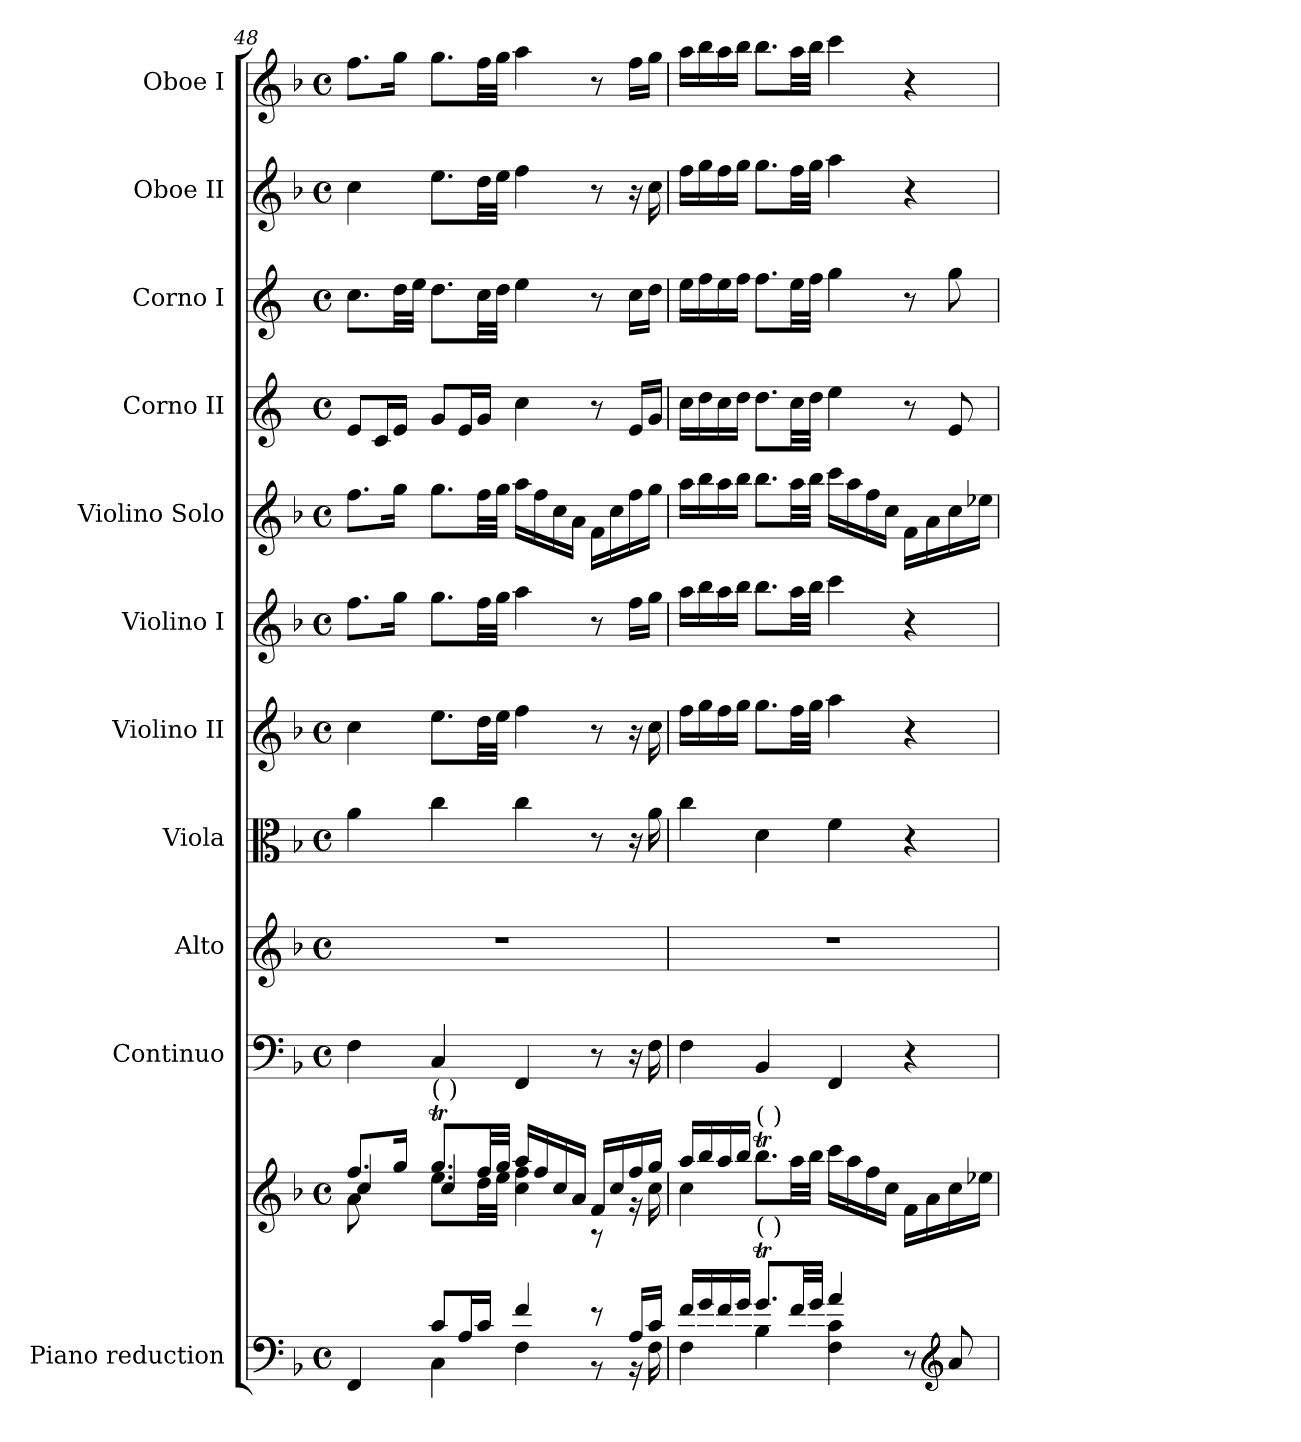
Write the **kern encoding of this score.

**kern	**kern	**kern	**kern	**kern	**kern	**kern	**kern	**kern	**kern	**kern	**kern
*part11	*part11	*part10	*part9	*part8	*part7	*part6	*part5	*part4	*part3	*part2	*part1
*staff12	*staff11	*staff10	*staff9	*staff8	*staff7	*staff6	*staff5	*staff4	*staff3	*staff2	*staff1
*I"Piano reduction	*	*I"Continuo	*I"Alto	*I"Viola	*I"Violino II	*I"Violino I	*I"Violino Solo	*I"Corno II	*I"Corno I	*I"Oboe II	*I"Oboe I
*I'Pno	*	*	*	*	*	*	*I'Vln	*	*	*I'Ob	*I'Ob
!!LO:PB:g=z
*clefF4	*clefG2	*clefF4	*clefG2	*clefC3	*clefG2	*clefG2	*clefG2	*clefG2	*clefG2	*clefG2	*clefG2
*	*	*	*	*	*	*	*	*ITrd4c7	*ITrd4c7	*	*
*k[b-]	*k[b-]	*k[b-]	*k[b-]	*k[b-]	*k[b-]	*k[b-]	*k[b-]	*k[b-]	*k[b-]	*k[b-]	*k[b-]
*M4/4	*M4/4	*M4/4	*M4/4	*M4/4	*M4/4	*M4/4	*M4/4	*M4/4	*M4/4	*M4/4	*M4/4
*met(c)	*met(c)	*met(c)	*met(c)	*met(c)	*met(c)	*met(c)	*met(c)	*met(c)	*met(c)	*met(c)	*met(c)
=48	=48	=48	=48	=48	=48	=48	=48	=48	=48	=48	=48
*^	*^	*	*	*	*	*	*	*	*	*	*
*	*	*	*^	*	*	*	*	*	*	*	*	*	*
*	*	*	*	*^	*	*	*	*	*	*	*	*	*	*
8ryy	4FF/	8.ff/L	4cc/	4ryy	8a\L	4F\	1r	4a\	4cc\	8.ff\L	8.ff\L	8A/L	8.f\L	4cc\	8.ff\L
16F/L	.	.	.	.	2..ryy	.	.	.	.	.	.	16F/L	.	.	.
16A/JJ	.	16gg/Jk	.	.	.	.	.	.	.	16gg\Jk	16gg\Jk	16A/JJ	32g\LL	.	16gg\Jk
.	.	.	.	.	.	.	.	.	.	.	.	.	32a\JJJ	.	.
!	!	!LO:TX:a:t=(     )	!	!	!	!	!	!	!	!	!	!	!	!	!
8c/L	4C\	8.ggT/L	8.ee\L	4cc/	.	4C/	.	4cc\	8.ee\L	8.gg\L	8.gg\L	8c/L	8.g\L	8.ee\L	8.gg\L
16A/L	.	.	.	.	.	.	.	.	.	.	.	16A/L	.	.	.
16c/JJ	.	32ff/LL	32dd\LL	.	.	.	.	.	32dd\LL	32ff\LL	32ff\LL	16c/JJ	32f\LL	32dd\LL	32ff\LL
.	.	32gg/JJJ	32ee\JJJ	.	.	.	.	.	32ee\JJJ	32gg\JJJ	32gg\JJJ	.	32g\JJJ	32ee\JJJ	32gg\JJJ
4f/	4F\	16aa/LL	4cc\ 4ff\	2ryy	.	4FF/	.	4cc\	4ff\	4aa\	16aa\LL	4f\	4a\	4ff\	4aa\
.	.	16ff/	.	.	.	.	.	.	.	.	16ff\	.	.	.	.
.	.	16cc/	.	.	.	.	.	.	.	.	16cc\	.	.	.	.
.	.	16a/JJ	.	.	.	.	.	.	.	.	16a\JJ	.	.	.	.
8r	8r	16f/LL	8r	.	.	8r	.	8r	8r	8r	16f\LL	8r	8r	8r	8r
.	.	16cc/	.	.	.	.	.	.	.	.	16cc\	.	.	.	.
16A/LL	16r	16ff/	16r	.	.	16r	.	16r	16r	16ff\LL	16ff\	16A/LL	16f\LL	16r	16ff\LL
16c/JJ	16F\	16gg/JJ	16cc\	.	.	16F\	.	16a\	16cc\	16gg\JJ	16gg\JJ	16c/JJ	16g\JJ	16cc\	16gg\JJ
*	*	*	*v	*v	*v	*	*	*	*	*	*	*	*	*	*
=49	=49	=49	=49	=49	=49	=49	=49	=49	=49	=49	=49	=49	=49
16f/LL	4F\	16aa/LL	4cc\	4F\	1r	4cc\	16ff\LL	16aa\LL	16aa\LL	16f\LL	16a\LL	16ff\LL	16aa\LL
16g/	.	16bb-/	.	.	.	.	16gg\	16bb-\	16bb-\	16g\	16b-\	16gg\	16bb-\
16f/	.	16aa/	.	.	.	.	16ff\	16aa\	16aa\	16f\	16a\	16ff\	16aa\
16g/JJ	.	16bb-/JJ	.	.	.	.	16gg\JJ	16bb-\JJ	16bb-\JJ	16g\JJ	16b-\JJ	16gg\JJ	16bb-\JJ
!	!	!LO:TX:a:t=(     )	!	!	!	!	!	!	!	!	!	!	!
!LO:TX:a:t=(     )	!	!	!	!	!	!	!	!	!	!	!	!	!
8.gT/L	4B-\	8.bb-T\L	4ryy	4BB-/	.	4d\	8.gg\L	8.bb-\L	8.bb-\L	8.g\L	8.b-\L	8.gg\L	8.bb-\L
32f/LL	.	32aa\LL	.	.	.	.	32ff\LL	32aa\LL	32aa\LL	32f\LL	32a\LL	32ff\LL	32aa\LL
32g/JJJ	.	32bb-\JJJ	.	.	.	.	32gg\JJJ	32bb-\JJJ	32bb-\JJJ	32g\JJJ	32b-\JJJ	32gg\JJJ	32bb-\JJJ
4a/	4F\ 4c\	16ccc\LL	2ryy	4FF/	.	4f\	4aa\	4ccc\	16ccc\LL	4a\	4cc\	4aa\	4ccc\
.	.	16aa\	.	.	.	.	.	.	16aa\	.	.	.	.
.	.	16ff\	.	.	.	.	.	.	16ff\	.	.	.	.
.	.	16cc\JJ	.	.	.	.	.	.	16cc\JJ	.	.	.	.
8r	8ryy	16f\LL	.	4r	.	4r	4r	4r	16f\LL	8r	8r	4r	4r
.	.	16a\	.	.	.	.	.	.	16a\	.	.	.	.
*clefG2	*	*	*	*	*	*	*	*	*	*	*	*	*
8a/	8ryy	16cc\	.	.	.	.	.	.	16cc\	8A/	8cc\	.	.
.	.	16ee-X\JJ	.	.	.	.	.	.	16ee-X\JJ	.	.	.	.
*v	*v	*	*	*	*	*	*	*	*	*	*	*	*
*	*v	*v	*	*	*	*	*	*	*	*	*	*
=	=	=	=	=	=	=	=	=	=	=	=
*-	*-	*-	*-	*-	*-	*-	*-	*-	*-	*-	*-
